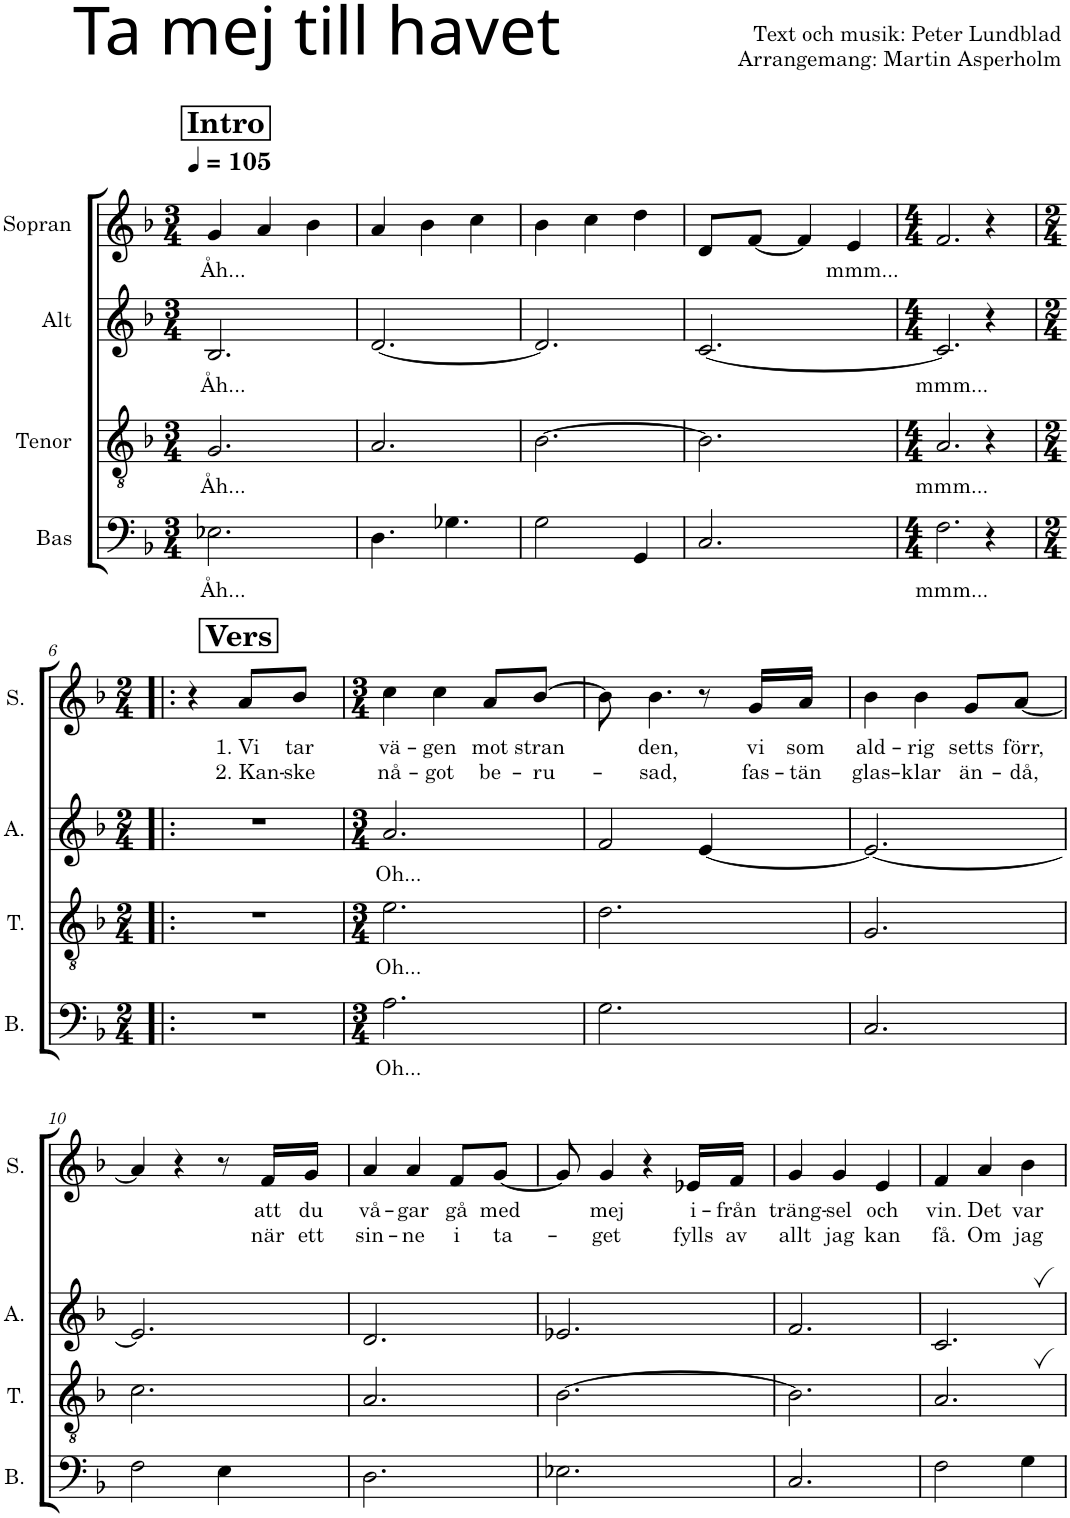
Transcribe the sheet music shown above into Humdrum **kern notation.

**kern	**text	**kern	**text	**kern	**text	**kern	**text	**text
*part4	*part4	*part3	*part3	*part2	*part2	*part1	*part1	*part1
*staff4	*staff4	*staff3	*staff3	*staff2	*staff2	*staff1	*staff1	*staff1
*I"Bas	*	*I"Tenor	*	*I"Alt	*	*I"Sopran	*	*
*I'B.	*	*I'T.	*	*I'A.	*	*I'S.	*	*
*clefF4	*	*clefGv2	*	*clefG2	*	*clefG2	*	*
*k[b-]	*	*k[b-]	*	*k[b-]	*	*k[b-]	*	*
*M3/4	*	*M3/4	*	*M3/4	*	*M3/4	*	*
*MM105	*	*MM105	*	*MM105	*	*MM105	*	*
!!LO:REH:place=s1:a:B:cj:fs=14:t=Intro
=1	=1	=1	=1	=1	=1	=1	=1	=1
!	!LO:LY:b	!	!LO:LY:b	!	!LO:LY:b	!	!LO:LY:b	!
2.E-X\	Åh...	2.G/	Åh...	2.B-/	Åh...	4g/	Åh...	.
.	.	.	.	.	.	4a/	.	.
.	.	.	.	.	.	4b-\	.	.
=2	=2	=2	=2	=2	=2	=2	=2	=2
4.D\	.	2.A/	.	[2.d/	.	4a/	.	.
.	.	.	.	.	.	4b-\	.	.
4.G-X\	.	.	.	.	.	.	.	.
.	.	.	.	.	.	4cc\	.	.
=3	=3	=3	=3	=3	=3	=3	=3	=3
2G\	.	[2.B-\	.	2.d/]	.	4b-\	.	.
.	.	.	.	.	.	4cc\	.	.
4GG/	.	.	.	.	.	4dd\	.	.
=4	=4	=4	=4	=4	=4	=4	=4	=4
2.C/	.	2.B-\]	.	[2.c/	.	8d/L	.	.
.	.	.	.	.	.	[8f/J	.	.
.	.	.	.	.	.	4f/]	.	.
!	!	!	!	!	!	!	!LO:LY:b	!
.	.	.	.	.	.	4e/	mmm...	.
=5	=5	=5	=5	=5	=5	=5	=5	=5
*M4/4	*	*M4/4	*	*M4/4	*	*M4/4	*	*
!	!LO:LY:b	!	!LO:LY:b	!	!LO:LY:b	!	!	!
2.F\	mmm...	2.A/	mmm...	2.c/]	mmm...	2.f/	.	.
4r	.	4r	.	4r	.	4r	.	.
!!LO:LB:g=z
!!LO:REH:place=s1:a:B:cj:fs=14:t=Vers:qo=1
=6!|:	=6!|:	=6!|:	=6!|:	=6!|:	=6!|:	=6!|:	=6!|:	=6!|:
*M2/4	*	*M2/4	*	*M2/4	*	*M2/4	*	*
2r	.	2r	.	2r	.	4r	.	.
!	!	!	!	!	!	!	!LO:LY:b	!LO:LY:b
.	.	.	.	.	.	8a/L	1. Vi	2. Kan-
!	!	!	!	!	!	!	!LO:LY:b	!LO:LY:b
.	.	.	.	.	.	8b-/J	tar	-ske
=7	=7	=7	=7	=7	=7	=7	=7	=7
*M3/4	*	*M3/4	*	*M3/4	*	*M3/4	*	*
!	!LO:LY:b	!	!LO:LY:b	!	!LO:LY:b	!	!LO:LY:b	!LO:LY:b
2.A\	Oh...	2.e\	Oh...	2.a/	Oh...	4cc\	vä-	nå-
!	!	!	!	!	!	!	!LO:LY:b	!LO:LY:b
.	.	.	.	.	.	4cc\	-gen	-got
!	!	!	!	!	!	!	!LO:LY:b	!LO:LY:b
.	.	.	.	.	.	8a/L	mot	be-
!	!	!	!	!	!	!	!LO:LY:b	!LO:LY:b
.	.	.	.	.	.	[8b-/J	stran	-ru-
=8	=8	=8	=8	=8	=8	=8	=8	=8
2.G\	.	2.d\	.	2f/	.	8b-\]	.	.
!	!	!	!	!	!	!	!LO:LY:b	!LO:LY:b
.	.	.	.	.	.	4.b-\	den,	-sad,
.	.	.	.	[4e/	.	8r	.	.
!	!	!	!	!	!	!	!LO:LY:b	!LO:LY:b
.	.	.	.	.	.	16g/LL	vi	fas-
!	!	!	!	!	!	!	!LO:LY:b	!LO:LY:b
.	.	.	.	.	.	16a/JJ	som	-tän
=9	=9	=9	=9	=9	=9	=9	=9	=9
!	!	!	!	!	!	!	!LO:LY:b	!LO:LY:b
2.C/	.	2.G/	.	2.e/_	.	4b-\	ald-	glas-
!	!	!	!	!	!	!	!LO:LY:b	!LO:LY:b
.	.	.	.	.	.	4b-\	-rig	-klar
!	!	!	!	!	!	!	!LO:LY:b	!LO:LY:b
.	.	.	.	.	.	8g/L	setts	än-
!	!	!	!	!	!	!	!LO:LY:b	!LO:LY:b
.	.	.	.	.	.	[8a/J	förr,	-då,
!!LO:LB:g=z
=10	=10	=10	=10	=10	=10	=10	=10	=10
2F\	.	2.c\	.	2.e/]	.	4a/]	.	.
.	.	.	.	.	.	4r	.	.
4E\	.	.	.	.	.	8r	.	.
!	!	!	!	!	!	!	!LO:LY:b	!LO:LY:b
.	.	.	.	.	.	16f/LL	att	när
!	!	!	!	!	!	!	!LO:LY:b	!LO:LY:b
.	.	.	.	.	.	16g/JJ	du	ett
=11	=11	=11	=11	=11	=11	=11	=11	=11
!	!	!	!	!	!	!	!LO:LY:b	!LO:LY:b
2.D\	.	2.A/	.	2.d/	.	4a/	vå-	sin-
!	!	!	!	!	!	!	!LO:LY:b	!LO:LY:b
.	.	.	.	.	.	4a/	-gar	-ne
!	!	!	!	!	!	!	!LO:LY:b	!LO:LY:b
.	.	.	.	.	.	8f/L	gå	i
!	!	!	!	!	!	!	!LO:LY:b	!LO:LY:b
.	.	.	.	.	.	[8g/J	med	ta-
=12	=12	=12	=12	=12	=12	=12	=12	=12
2.E-X\	.	[2.B-\	.	2.e-X/	.	8g/]	.	.
!	!	!	!	!	!	!	!LO:LY:b	!LO:LY:b
.	.	.	.	.	.	4g/	mej	-get
.	.	.	.	.	.	4r	.	.
!	!	!	!	!	!	!	!LO:LY:b	!LO:LY:b
.	.	.	.	.	.	16e-X/LL	i-	fylls
!	!	!	!	!	!	!	!LO:LY:b	!LO:LY:b
.	.	.	.	.	.	16f/JJ	-från	av
=13	=13	=13	=13	=13	=13	=13	=13	=13
!	!	!	!	!	!	!	!LO:LY:b	!LO:LY:b
2.C/	.	2.B-\]	.	2.f/	.	4g/	träng-	allt
!	!	!	!	!	!	!	!LO:LY:b	!LO:LY:b
.	.	.	.	.	.	4g/	-sel	jag
!	!	!	!	!	!	!	!LO:LY:b	!LO:LY:b
.	.	.	.	.	.	4e/	och	kan
=14	=14	=14	=14	=14	=14	=14	=14	=14
!	!	!	!	!	!	!	!LO:LY:b	!LO:LY:b
2F\	.	2.A,/	.	2.c,/	.	4f/	vin.	få.
!	!	!	!	!	!	!	!LO:LY:b	!LO:LY:b
.	.	.	.	.	.	4a/	Det	Om
!	!	!	!	!	!	!	!LO:LY:b	!LO:LY:b
4G\	.	.	.	.	.	4b-\	var	jag
=	=	=	=	=	=	=	=	=
*-	*-	*-	*-	*-	*-	*-	*-	*-
